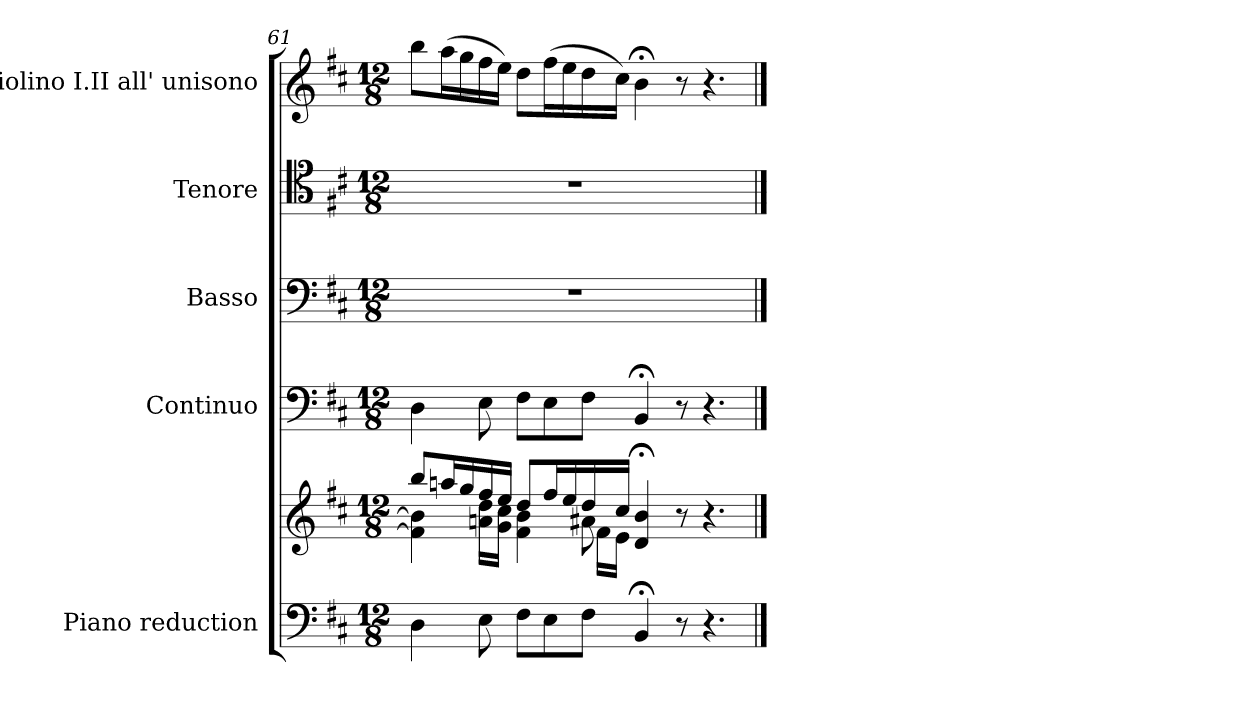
**kern	**kern	**kern	**kern	**kern	**kern
*part5	*part5	*part4	*part3	*part2	*part1
*staff6	*staff5	*staff4	*staff3	*staff2	*staff1
*I"Piano reduction	*	*I"Continuo	*I"Basso	*I"Tenore	*I"Violino I.II all' unisono
*I'Pno	*	*	*	*	*I'Vln
!!LO:PB:g=z
*clefF4	*clefG2	*clefF4	*clefF4	*clefC4	*clefG2
*k[f#c#]	*k[f#c#]	*k[f#c#]	*k[f#c#]	*k[f#c#]	*k[f#c#]
*M12/8	*M12/8	*M12/8	*M12/8	*M12/8	*M12/8
=61	=61	=61	=61	=61	=61
*	*^	*	*	*	*
*	*	*^	*	*	*	*
4D\	8bb/L	4f#\] 4b\]	4.ryy	4D\	1.r	1.r	8bb\L
.	16aan/L	.	.	.	.	.	(16aa\L
.	16gg/	.	.	.	.	.	16gg\
8E\	16ff#/	16an\ 16dd\LL	.	8E\	.	.	16ff#\
.	16ee/JJ	16g\ 16cc#\JJ	.	.	.	.	16ee\JJ)
8F#\L	8dd/L	4f#\ 4b\	4ryy	8F#\L	.	.	8dd\L
8E\	16ff#/L	.	.	8E\	.	.	(16ff#\L
.	16ee/	.	.	.	.	.	16ee\
8F#\J	16dd/	8a#X\	16f#\LL	8F#\J	.	.	16dd\
.	16cc#/JJ	.	16e\JJ	.	.	.	16cc#\JJ)
4BB;/	4d/;< 4b/;<	2.ryy	2.ryy	4BB;</	.	.	4b;<\
8r	8r	.	.	8r	.	.	8r
4.r	4.r	.	.	4.r	.	.	4.r
*	*v	*v	*v	*	*	*	*
==	==	==	==	==	==
*-	*-	*-	*-	*-	*-
